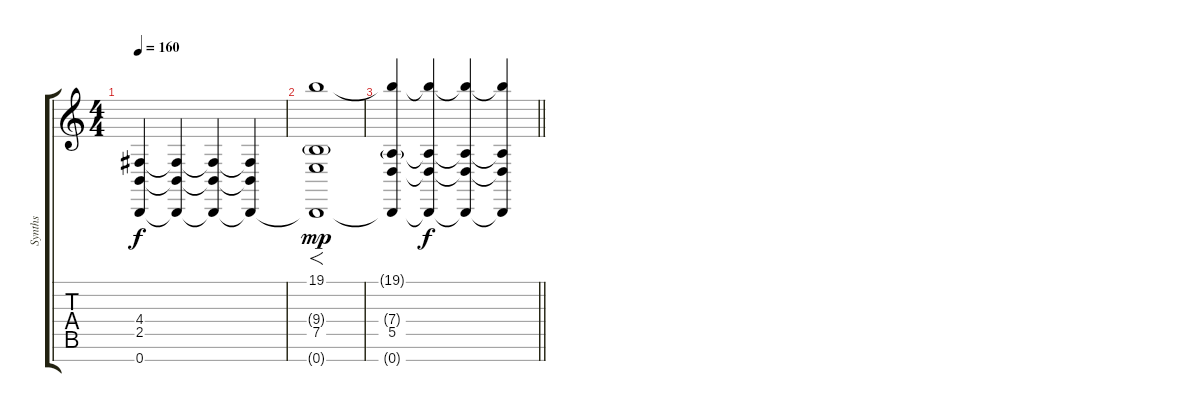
\track ("Synths" "Synths") {instrument pad8sweep}
\staff {score tabs}
\tuning (E4 B3 G3 D3 A2 E2 B1) {hide}
\ts (4 4)
\tempo 160
\clef g2
\ks c
(4.4{t} 2.5{t} 0.7{t}).4{dy f} (4.4{t} 2.5{t} 0.7{t}).4 (4.4{t} 2.5{t} 0.7{t}).4 (4.4{t} 2.5{t} 0.7{t}).4 |
(19.1 9.4{g} 7.5 0.7{t}).1{f dy mp} |
\barLineRight lightlight
(19.1{t} 7.4{g} 5.5 0.7{t}).4 (19.1{t} 7.4{t} 5.5{t} 0.7{t}).4{dy f} (19.1{t} 7.4{t} 5.5{t} 0.7{t}).4 (19.1{t} 7.4{t} 5.5{t} 0.7{t}).4
